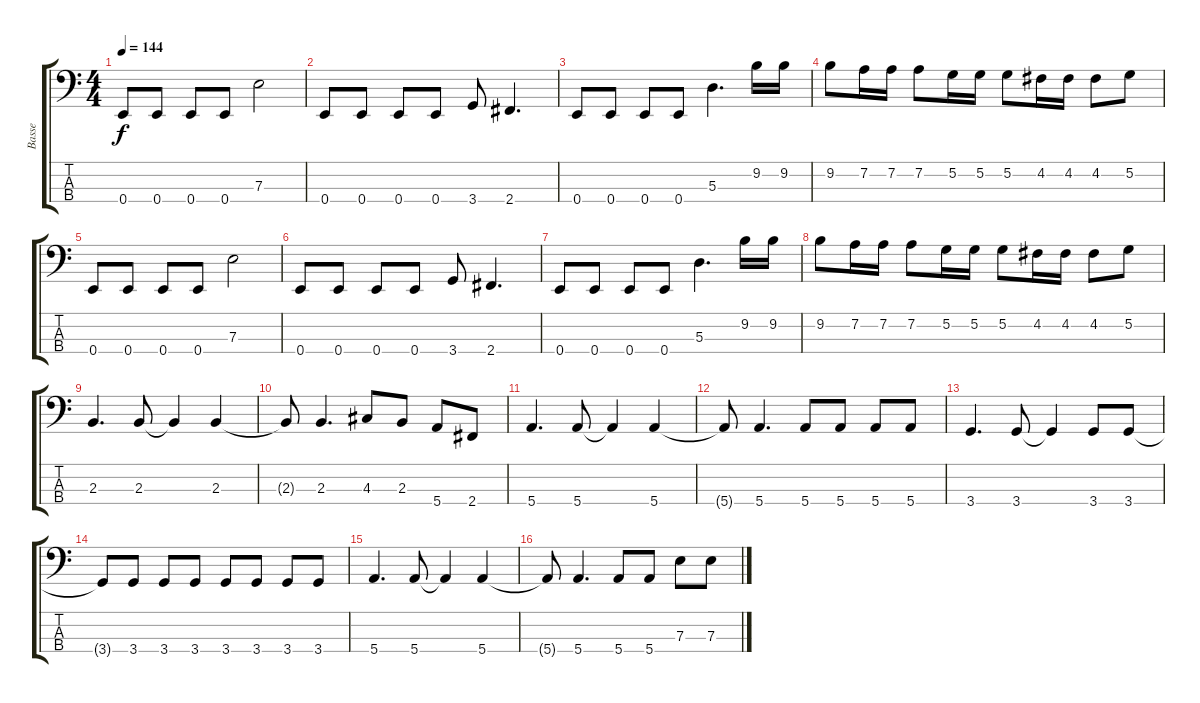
\track ("Basse" "Basse") {instrument electricbassfinger}
\staff {score tabs}
\tuning (G2 D2 A1 E1) {hide}
\ts (4 4)
\tempo 144
\clef f4
\ks c
0.4.8{dy f} 0.4.8 0.4.8 0.4.8 7.3.2 |
0.4.8 0.4.8 0.4.8 0.4.8 3.4.8 2.4.4{d} |
0.4.8 0.4.8 0.4.8 0.4.8 5.3.4{d} 9.2.16 9.2.16 |
9.2.8 7.2.16 7.2.16 7.2.8 5.2.16 5.2.16 5.2.8 4.2.16 4.2.16 4.2.8 5.2.8 |
0.4.8 0.4.8 0.4.8 0.4.8 7.3.2 |
0.4.8 0.4.8 0.4.8 0.4.8 3.4.8 2.4.4{d} |
0.4.8 0.4.8 0.4.8 0.4.8 5.3.4{d} 9.2.16 9.2.16 |
9.2.8 7.2.16 7.2.16 7.2.8 5.2.16 5.2.16 5.2.8 4.2.16 4.2.16 4.2.8 5.2.8 |
2.3.4{d} 2.3.8 2.3{t}.4 2.3.4 |
2.3{t}.8 2.3.4{d} 4.3.8 2.3.8 5.4.8 2.4.8 |
5.4.4{d} 5.4.8 5.4{t}.4 5.4.4 |
5.4{t}.8 5.4.4{d} 5.4.8 5.4.8 5.4.8 5.4.8 |
3.4.4{d} 3.4.8 3.4{t}.4 3.4.8 3.4.8 |
3.4{t}.8 3.4.8 3.4.8 3.4.8 3.4.8 3.4.8 3.4.8 3.4.8 |
5.4.4{d} 5.4.8 5.4{t}.4 5.4.4 |
5.4{t}.8 5.4.4{d} 5.4.8 5.4.8 7.3.8 7.3.8
